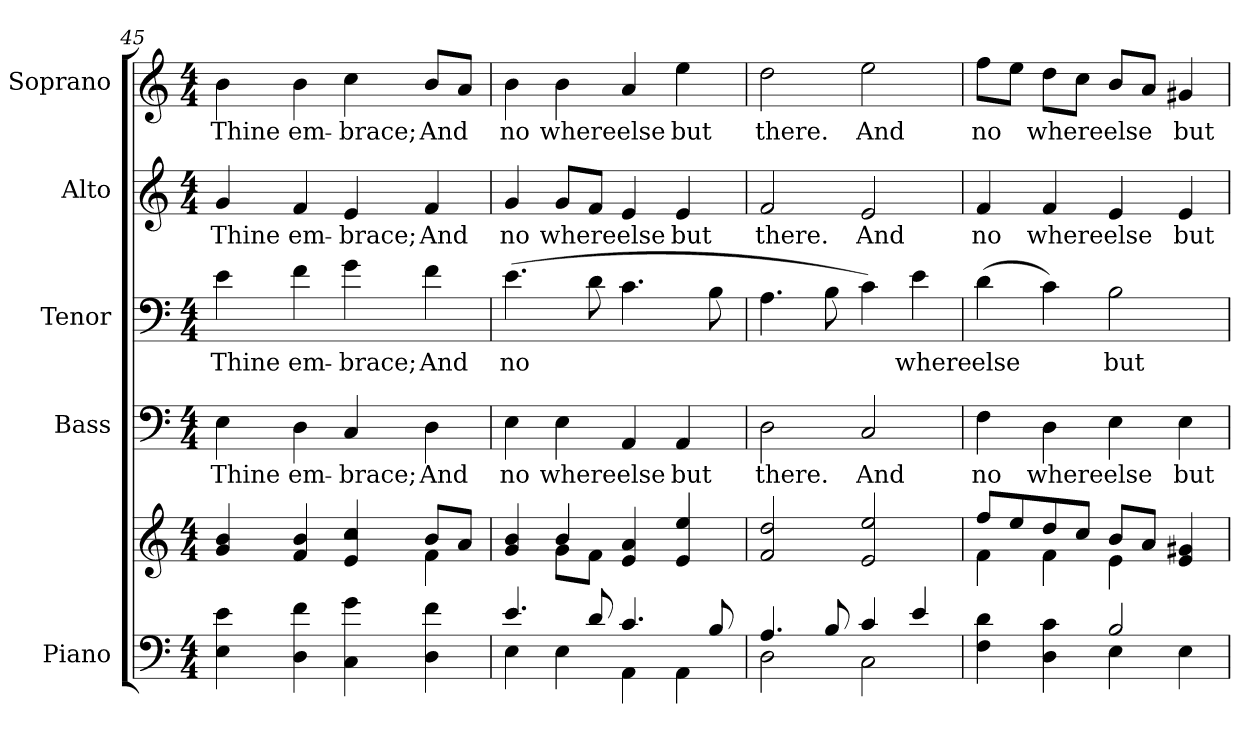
**kern	**kern	**kern	**text	**kern	**text	**kern	**text	**kern	**text
*part5	*part5	*part4	*part4	*part3	*part3	*part2	*part2	*part1	*part1
*staff6	*staff5	*staff4	*staff4	*staff3	*staff3	*staff2	*staff2	*staff1	*staff1
*I"Piano	*	*I"Bass	*	*I"Tenor	*	*I"Alto	*	*I"Soprano	*
*I'Pno.	*	*I'B.	*	*I'T.	*	*I'A.	*	*I'S.	*
!!LO:PB:g=z
*clefF4	*clefG2	*clefF4	*	*clefF4	*	*clefG2	*	*clefG2	*
*k[]	*k[]	*k[]	*	*k[]	*	*k[]	*	*k[]	*
*C:	*C:	*C:	*	*C:	*	*C:	*	*C:	*
*M4/4	*M4/4	*M4/4	*	*M4/4	*	*M4/4	*	*M4/4	*
=45	=45	=45	=45	=45	=45	=45	=45	=45	=45
*	*^	*	*	*	*	*	*	*	*
*	*	*^	*	*	*	*	*	*	*	*
!	!	!	!	!	!LO:LY:b:color=#000000	!	!	!	!	!	!
!	!	!	!	!	!	!	!LO:LY:b:color=#000000	!	!	!	!
!	!	!	!	!	!	!	!	!	!LO:LY:b:color=#000000	!	!
!	!	!	!	!	!	!	!	!	!	!	!LO:LY:b:color=#000000
4Ei\ 4ei	4gi/ 4bi	2ryy	2ryy	4Ei\	Thine	4ei\	Thine	4gi/	Thine	4bi\	Thine
!	!	!	!	!	!LO:LY:b:color=#000000	!	!	!	!	!	!
!	!	!	!	!	!	!	!LO:LY:b:color=#000000	!	!	!	!
!	!	!	!	!	!	!	!	!	!LO:LY:b:color=#000000	!	!
!	!	!	!	!	!	!	!	!	!	!	!LO:LY:b:color=#000000
4Di\ 4fi	4fi/ 4bi	.	.	4Di\	em-	4fi\	em-	4fi/	em-	4bi\	em-
!	!	!	!	!	!LO:LY:b:color=#000000	!	!	!	!	!	!
!	!	!	!	!	!	!	!LO:LY:b:color=#000000	!	!	!	!
!	!	!	!	!	!	!	!	!	!LO:LY:b:color=#000000	!	!
!	!	!	!	!	!	!	!	!	!	!	!LO:LY:b:color=#000000
4Ci\ 4gi	4ei/ 4cci	4ryy	2r	4Ci/	-brace;	4gi\	-brace;	4ei/	-brace;	4cci\	-brace;
!	!	!	!	!	!LO:LY:b:color=#000000	!	!	!	!	!	!
!	!	!	!	!	!	!	!LO:LY:b:color=#000000	!	!	!	!
!	!	!	!	!	!	!	!	!	!LO:LY:b:color=#000000	!	!
!	!	!	!	!	!	!	!	!	!	!	!LO:LY:b:color=#000000
4Di\ 4fi	8bi/L	4fi\	.	4Di\	And	4fi\	And	4fi/	And	8bi/L	And
.	8ai/J	.	.	.	.	.	.	.	.	8ai/J	.
*	*	*v	*v	*	*	*	*	*	*	*	*
=46	=46	=46	=46	=46	=46	=46	=46	=46	=46	=46
*^	*	*	*	*	*	*	*	*	*	*
!	!	!	!	!	!LO:LY:b:color=#000000	!	!	!	!	!	!
!	!	!	!	!	!	!	!LO:LY:b:color=#000000	!	!	!	!
!	!	!	!	!	!	!	!	!	!LO:LY:b:color=#000000	!	!
!	!	!	!	!	!	!	!	!	!	!	!LO:LY:b:color=#000000
4.ei/	4Ei\	4gi/ 4bi	4ryy	4Ei\	no	(4.ei\	no	4gi/	no	4bi\	no
!	!	!	!	!	!LO:LY:b:color=#000000	!	!	!	!	!	!
!	!	!	!	!	!	!	!	!	!LO:LY:b:color=#000000	!	!
!	!	!	!	!	!	!	!	!	!	!	!LO:LY:b:color=#000000
.	4Ei\	4bi/	8gi\L	4Ei\	where	.	.	8gi/L	where	4bi\	where
8di/	.	.	8fi\J	.	.	8di\	.	8fi/J	.	.	.
!	!	!	!	!	!LO:LY:b:color=#000000	!	!	!	!	!	!
!	!	!	!	!	!	!	!	!	!LO:LY:b:color=#000000	!	!
!	!	!	!	!	!	!	!	!	!	!	!LO:LY:b:color=#000000
4.ci/	4AAi\	4ei/ 4ai	2ryy	4AAi/	else	4.ci\	.	4ei/	else	4ai/	else
!	!	!	!	!	!LO:LY:b:color=#000000	!	!	!	!	!	!
!	!	!	!	!	!	!	!	!	!LO:LY:b:color=#000000	!	!
!	!	!	!	!	!	!	!	!	!	!	!LO:LY:b:color=#000000
.	4AAi\	4ei/ 4eei	.	4AAi/	but	.	.	4ei/	but	4eei\	but
8Bi/	.	.	.	.	.	8Bi\	.	.	.	.	.
*	*	*v	*v	*	*	*	*	*	*	*	*
=47	=47	=47	=47	=47	=47	=47	=47	=47	=47	=47
!	!	!	!	!LO:LY:b:color=#000000	!	!	!	!	!	!
!	!	!	!	!	!	!	!	!LO:LY:b:color=#000000	!	!
!	!	!	!	!	!	!	!	!	!	!LO:LY:b:color=#000000
4.Ai/	2Di\	2fi/ 2ddi	2Di\	there.	4.Ai\	.	2fi/	there.	2ddi\	there.
8Bi/	.	.	.	.	8Bi\	.	.	.	.	.
!	!	!	!	!LO:LY:b:color=#000000	!	!	!	!	!	!
!	!	!	!	!	!	!	!	!LO:LY:b:color=#000000	!	!
!	!	!	!	!	!	!	!	!	!	!LO:LY:b:color=#000000
4ci/	2Ci\	2ei/ 2eei	2Ci/	And	4ci\)	.	2ei/	And	2eei\	And
!	!	!	!	!	!	!LO:LY:b:color=#000000	!	!	!	!
4ei/	.	.	.	.	4ei\	where	.	.	.	.
=48	=48	=48	=48	=48	=48	=48	=48	=48	=48	=48
*	*	*^	*	*	*	*	*	*	*	*
!	!	!	!	!	!LO:LY:b:color=#000000	!	!	!	!	!	!
!	!	!	!	!	!	!	!LO:LY:b:color=#000000	!	!	!	!
!	!	!	!	!	!	!	!	!	!LO:LY:b:color=#000000	!	!
!	!	!	!	!	!	!	!	!	!	!	!LO:LY:b:color=#000000
4Fi\ 4di	2ryy	8ffi/L	4fi\	4Fi\	no	(4di\	else	4fi/	no	8ffi\L	no
.	.	8eei/	.	.	.	.	.	.	.	8eei\J	.
!	!	!	!	!	!LO:LY:b:color=#000000	!	!	!	!	!	!
!	!	!	!	!	!	!	!	!	!LO:LY:b:color=#000000	!	!
!	!	!	!	!	!	!	!	!	!	!	!LO:LY:b:color=#000000
4Di\ 4ci	.	8ddi/	4fi\	4Di\	where	4ci\)	.	4fi/	where	8ddi\L	where
.	.	8cci/J	.	.	.	.	.	.	.	8cci\J	.
!	!	!	!	!	!LO:LY:b:color=#000000	!	!	!	!	!	!
!	!	!	!	!	!	!	!LO:LY:b:color=#000000	!	!	!	!
!	!	!	!	!	!	!	!	!	!LO:LY:b:color=#000000	!	!
!	!	!	!	!	!	!	!	!	!	!	!LO:LY:b:color=#000000
2Bi/	4Ei\	8bi/L	4ei\	4Ei\	else	2Bi\	but	4ei/	else	8bi/L	else
.	.	8ai/J	.	.	.	.	.	.	.	8ai/J	.
!	!	!	!	!	!LO:LY:b:color=#000000	!	!	!	!	!	!
!	!	!	!	!	!	!	!	!	!LO:LY:b:color=#000000	!	!
!	!	!	!	!	!	!	!	!	!	!	!LO:LY:b:color=#000000
.	4Ei\	4ei/ 4g#Xi	4ryy	4Ei\	but	.	.	4ei/	but	4g#Xi/	but
*v	*v	*	*	*	*	*	*	*	*	*	*
*	*v	*v	*	*	*	*	*	*	*	*
=	=	=	=	=	=	=	=	=	=
*-	*-	*-	*-	*-	*-	*-	*-	*-	*-
